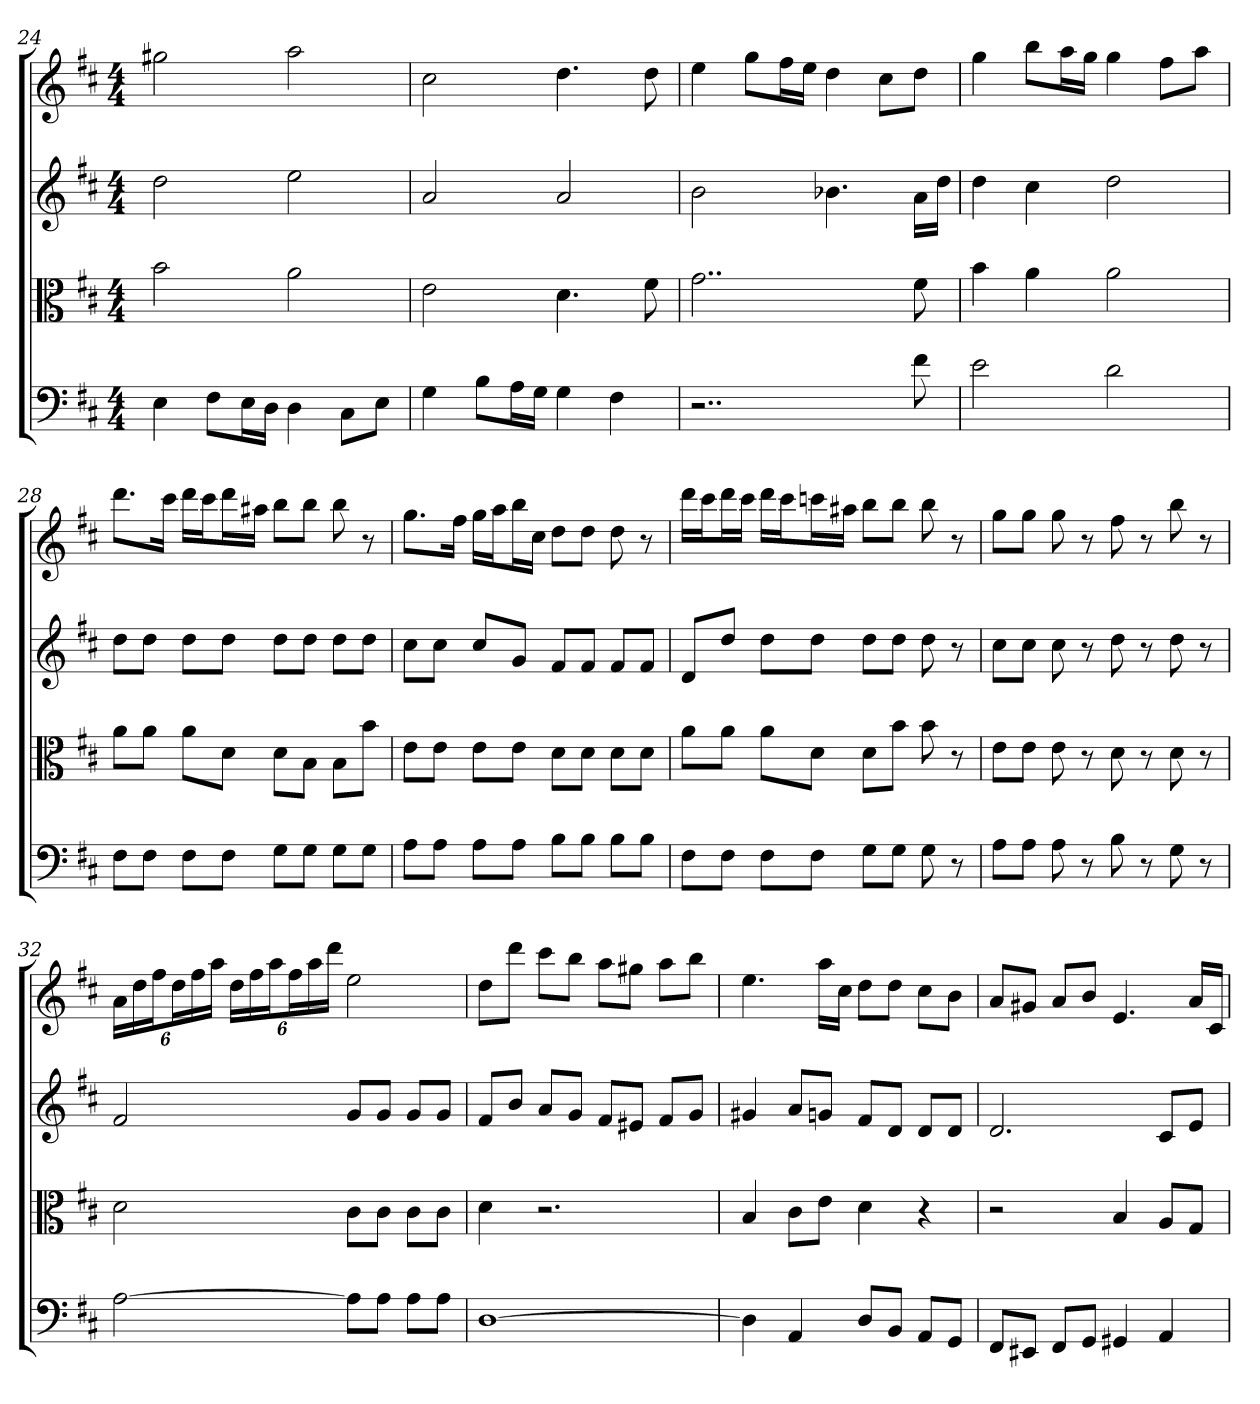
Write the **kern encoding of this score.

**kern	**kern	**kern	**kern
*part4	*part3	*part2	*part1
*staff4	*staff3	*staff2	*staff1
*clefF4	*clefC3	*	*
*k[f#c#]	*k[f#c#]	*k[f#c#]	*k[f#c#]
*b:	*b:	*b:	*b:
*M4/4	*M4/4	*M4/4	*M4/4
=24	=24	=24	=24
4E	2b	2dd	2gg#X
8F#\L	.	.	.
16E\L	.	.	.
16D\JJ	.	.	.
4D	2a	2ee	2aa
8C#\L	.	.	.
8E\J	.	.	.
=25	=25	=25	=25
4G	2e	2a	2cc#
8B\L	.	.	.
16A\L	.	.	.
16G\JJ	.	.	.
4G	4.d	2a	4.dd
4F#	.	.	.
.	8f#	.	8dd
=26	=26	=26	=26
2..r	2..g	2b	4ee
.	.	.	8ggL
.	.	.	16ff#L
.	.	.	16eeJJ
.	.	4.b-X	4dd
.	.	.	8cc#L
8f#	8f#	16aLL	8ddJ
.	.	16ddJJ	.
=27	=27	=27	=27
2e	4b	4dd	4gg
.	4a	4cc#	8bbL
.	.	.	16aaL
.	.	.	16ggJJ
2d	2a	2dd	4gg
.	.	.	8ff#L
.	.	.	8aaJ
=28	=28	=28	=28
8F#\L	8a\L	8ddL	8.dddL
8F#\J	8a\J	8ddJ	.
.	.	.	16ccc#Jk
8F#\L	8a\L	8ddL	16dddLL
.	.	.	16ccc#J
8F#\J	8d\J	8ddJ	16dddL
.	.	.	16aa#XJJ
8G\L	8d\L	8ddL	8bbL
8G\J	8B\J	8ddJ	8bbJ
8G\L	8B\L	8ddL	8bb
8G\J	8b\J	8ddJ	8r
=29	=29	=29	=29
8A\L	8e\L	8cc#L	8.ggL
8A\J	8e\J	8cc#J	.
.	.	.	16ff#Jk
8A\L	8e\L	8cc#L	16ggLL
.	.	.	16aaJ
8A\J	8e\J	8gJ	16bbL
.	.	.	16cc#JJ
8B\L	8d\L	8f#L	8ddL
8B\J	8d\J	8f#J	8ddJ
8B\L	8d\L	8f#L	8dd
8B\J	8d\J	8f#J	8r
=30	=30	=30	=30
8F#\L	8a\L	8dL	16dddLL
.	.	.	16ccc#J
8F#\J	8a\J	8ddJ	16dddL
.	.	.	16ccc#JJ
8F#\L	8a\L	8ddL	16dddLL
.	.	.	16ccc#J
8F#\J	8d\J	8ddJ	16cccnL
.	.	.	16aa#XJJ
8G\L	8d\L	8ddL	8bbL
8G\J	8b\J	8ddJ	8bbJ
8G	8b	8dd	8bb
8r	8r	8r	8r
=31	=31	=31	=31
8A\L	8e\L	8cc#L	8ggL
8A\J	8e\J	8cc#J	8ggJ
8A	8e	8cc#	8gg
8r	8r	8r	8r
8B	8d	8dd	8ff#
8r	8r	8r	8r
8G	8d	8dd	8bb
8r	8r	8r	8r
=32	=32	=32	=32
[2A	2d	2f#	24aLL
.	.	.	24dd
.	.	.	24ff#J
.	.	.	24ddL
.	.	.	24ff#
.	.	.	24aaJJ
.	.	.	24ddLL
.	.	.	24ff#
.	.	.	24aaJ
.	.	.	24ff#L
.	.	.	24aa
.	.	.	24dddJJ
8A\L]	8c#\L	8gL	2ee
8A\J	8c#\J	8gJ	.
8A\L	8c#\L	8gL	.
8A\J	8c#\J	8gJ	.
=33	=33	=33	=33
[1D	4d	8f#L	8ddL
.	.	8bJ	8dddJ
.	2.r	8aL	8ccc#L
.	.	8gJ	8bbJ
.	.	8f#L	8aaL
.	.	8e#XJ	8gg#XJ
.	.	8f#L	8aaL
.	.	8gJ	8bbJ
=34	=34	=34	=34
4D]	4B	4g#X	4.ee
4AA	8c#\L	8aL	.
.	8e\J	8gnJ	16aaLL
.	.	.	16cc#JJ
8D/L	4d	8f#L	8ddL
8BB/J	.	8dJ	8ddJ
8AA/L	4r	8dL	8cc#L
8GG/J	.	8dJ	8bJ
=35	=35	=35	=35
8FF#/L	2r	2.d	8aL
8EE#X/J	.	.	8g#XJ
8FF#/L	.	.	8aL
8GG/J	.	.	8bJ
4GG#X	4B	.	4.e
4AA	8A/L	8c#L	.
.	8G/J	8eJ	16aLL
.	.	.	16c#JJ
=	=	=	=
*-	*-	*-	*-
